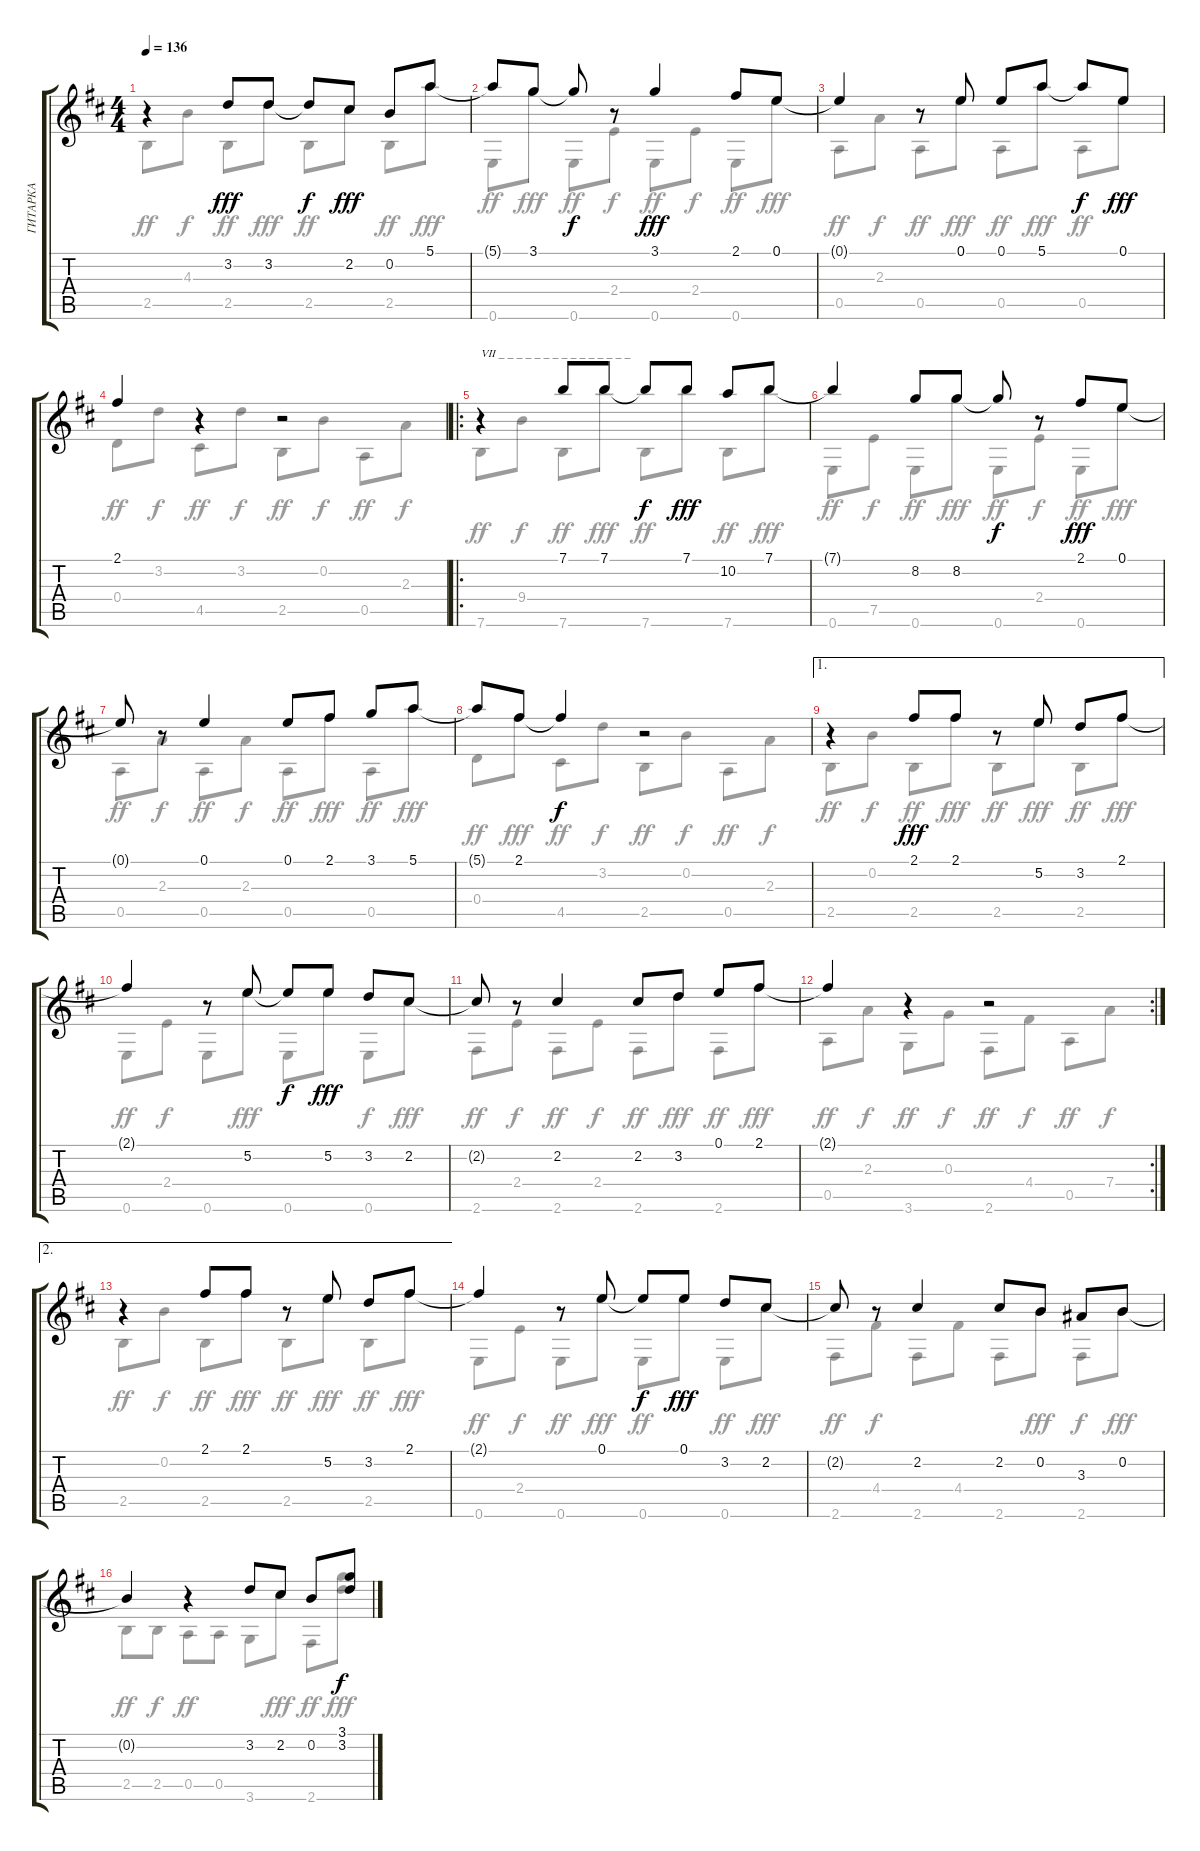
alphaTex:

\track ("ГИТАРКА" "ГИТАРКА") {instrument acousticguitarsteel}
\staff {score tabs}
\tuning (E4 B3 G3 D3 A2 E2) {hide}
\voice
\ts (4 4)
\tempo 136
\clef g2
\ks bminor
r.4{dy f} 3.2.8{dy fff} 3.2.8 3.2{t}.8{dy f} 2.2.8{dy fff} 0.2.8 5.1.8 |
5.1{t}.8 3.1.8 3.1{t}.8{dy f} r.8 3.1.4{dy fff} 2.1.8 0.1.8 |
0.1{t}.4 r.8 0.1.8 0.1.8 5.1.8 5.1{t}.8{dy f} 0.1.8{dy fff} |
2.1.4 r.4 r.2 |
\ro
r.4{txt "VII _ _ _ _ _ _ _ _ _ _ _ _ _ _ _ "} 7.1.8 7.1.8 7.1{t}.8{dy f} 7.1.8{dy fff} 10.2.8 7.1.8 |
7.1{t}.4 8.2.8 8.2.8 8.2{t}.8{dy f} r.8 2.1.8{dy fff} 0.1.8 |
0.1{t}.8 r.8 0.1.4 0.1.8 2.1.8 3.1.8 5.1.8 |
5.1{t}.8 2.1.8 2.1{t}.4{dy f} r.2 |
\ae 1
r.4 2.1.8{dy fff} 2.1.8 r.8 5.2.8 3.2.8 2.1.8 |
2.1{t}.4 r.8 5.2.8 5.2{t}.8{dy f} 5.2.8{dy fff} 3.2.8 2.2.8 |
2.2{t}.8 r.8 2.2.4 2.2.8 3.2.8 0.1.8 2.1.8 |
\rc 2
2.1{t}.4 r.4 r.2 |
\ae 2
r.4 2.1.8 2.1.8 r.8 5.2.8 3.2.8 2.1.8 |
2.1{t}.4 r.8 0.1.8 0.1{t}.8{dy f} 0.1.8{dy fff} 3.2.8 2.2.8 |
2.2{t}.8 r.8 2.2.4 2.2.8 0.2.8 3.3.8 0.2.8 |
0.2{t}.4 r.4 3.2.8 2.2.8 0.2.8 (3.1 3.2).8{dy f}
\voice
\clef g2
\ottava regular
\simile none
\ks bminor
2.5.8{dy ff} 4.3.8{dy f} 2.5.8{dy ff} 3.2.8{dy fff} 2.5.8{dy ff} 2.2.8{dy fff} 2.5.8{dy ff} 5.1.8{dy fff} |
0.6.8{dy ff} 3.1.8{dy fff} 0.6.8{dy ff} 2.4.8{dy f} 0.6.8{dy ff} 2.4.8{dy f} 0.6.8{dy ff} 0.1.8{dy fff} |
0.5.8{dy ff} 2.3.8{dy f} 0.5.8{dy ff} 0.1.8{dy fff} 0.5.8{dy ff} 5.1.8{dy fff} 0.5.8{dy ff} 0.1.8{dy fff} |
0.4.8{dy ff} 3.2.8{dy f} 4.5.8{dy ff} 3.2.8{dy f} 2.5.8{dy ff} 0.2.8{dy f} 0.5.8{dy ff} 2.3.8{dy f} |
7.6.8{dy ff} 9.4.8{dy f} 7.6.8{dy ff} 7.1.8{dy fff} 7.6.8{dy ff} 7.1.8{dy fff} 7.6.8{dy ff} 7.1.8{dy fff} |
0.6.8{dy ff} 7.5.8{dy f} 0.6.8{dy ff} 8.2.8{dy fff} 0.6.8{dy ff} 2.4.8{dy f} 0.6.8{dy ff} 0.1.8{dy fff} |
0.5.8{dy ff} 2.3.8{dy f} 0.5.8{dy ff} 2.3.8{dy f} 0.5.8{dy ff} 2.1.8{dy fff} 0.5.8{dy ff} 5.1.8{dy fff} |
0.4.8{dy ff} 2.1.8{dy fff} 4.5.8{dy ff} 3.2.8{dy f} 2.5.8{dy ff} 0.2.8{dy f} 0.5.8{dy ff} 2.3.8{dy f} |
2.5.8{dy ff} 0.2.8{dy f} 2.5.8{dy ff} 2.1.8{dy fff} 2.5.8{dy ff} 5.2.8{dy fff} 2.5.8{dy ff} 2.1.8{dy fff} |
0.6.8{dy ff} 2.4.8{dy f} 0.6.8 5.2.8{dy fff} 0.6.8{dy f} 5.2.8{dy fff} 0.6.8{dy f} 2.2.8{dy fff} |
2.6.8{dy ff} 2.4.8{dy f} 2.6.8{dy ff} 2.4.8{dy f} 2.6.8{dy ff} 3.2.8{dy fff} 2.6.8{dy ff} 2.1.8{dy fff} |
0.5.8{dy ff} 2.3.8{dy f} 3.6.8{dy ff} 0.3.8{dy f} 2.6.8{dy ff} 4.4.8{dy f} 0.5.8{dy ff} 7.4.8{dy f} |
2.5.8{dy ff} 0.2.8{dy f} 2.5.8{dy ff} 2.1.8{dy fff} 2.5.8{dy ff} 5.2.8{dy fff} 2.5.8{dy ff} 2.1.8{dy fff} |
0.6.8{dy ff} 2.4.8{dy f} 0.6.8{dy ff} 0.1.8{dy fff} 0.6.8{dy ff} 0.1.8{dy fff} 0.6.8{dy ff} 2.2.8{dy fff} |
2.6.8{dy ff} 4.4.8{dy f} 2.6.8 4.4.8 2.6.8 0.2.8{dy fff} 2.6.8{dy f} 0.2.8{dy fff} |
2.5.8{dy ff} 2.5.8{dy f} 0.5.8{dy ff} 0.5.8 3.6.8 2.2.8{dy fff} 2.6.8{dy ff} (3.1 3.2).8{dy fff}
